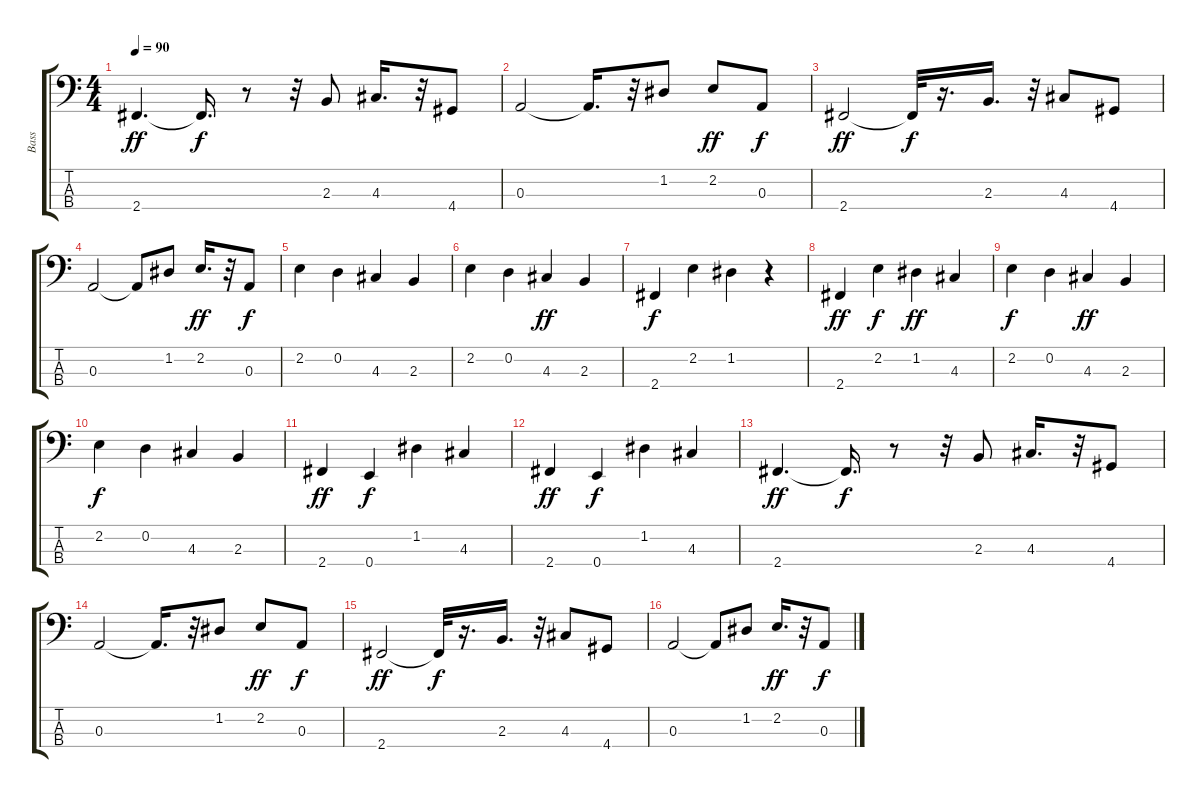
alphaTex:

\track ("Bass" "Bass") {instrument electricbassfinger}
\staff {score tabs}
\tuning (G2 D2 A1 E1) {hide}
\ts (4 4)
\tempo 90
\clef f4
\ks c
2.4.4{d dy ff} 2.4{t}.16{d dy f} r.8 r.32 2.3.8 4.3.16{d} r.32 4.4.8 |
0.3.2 0.3{t}.16{d} r.32 1.2.8 2.2.8{dy ff} 0.3.8{dy f} |
2.4.2{dy ff} 2.4{t}.32{dy f} r.16{d} 2.3.16{d} r.32 4.3.8 4.4.8 |
0.3.2 0.3{t}.8 1.2.8 2.2.16{d dy ff} r.32 0.3.8{dy f} |
2.2.4 0.2.4 4.3.4 2.3.4 |
2.2.4 0.2.4 4.3.4{dy ff} 2.3.4 |
2.4.4{dy f} 2.2.4 1.2.4 r.4 |
2.4.4{dy ff} 2.2.4{dy f} 1.2.4{dy ff} 4.3.4 |
2.2.4{dy f} 0.2.4 4.3.4{dy ff} 2.3.4 |
2.2.4{dy f} 0.2.4 4.3.4 2.3.4 |
2.4.4{dy ff} 0.4.4{dy f} 1.2.4 4.3.4 |
2.4.4{dy ff} 0.4.4{dy f} 1.2.4 4.3.4 |
2.4.4{d dy ff} 2.4{t}.16{d dy f} r.8 r.32 2.3.8 4.3.16{d} r.32 4.4.8 |
0.3.2 0.3{t}.16{d} r.32 1.2.8 2.2.8{dy ff} 0.3.8{dy f} |
2.4.2{dy ff} 2.4{t}.32{dy f} r.16{d} 2.3.16{d} r.32 4.3.8 4.4.8 |
0.3.2 0.3{t}.8 1.2.8 2.2.16{d dy ff} r.32 0.3.8{dy f}
